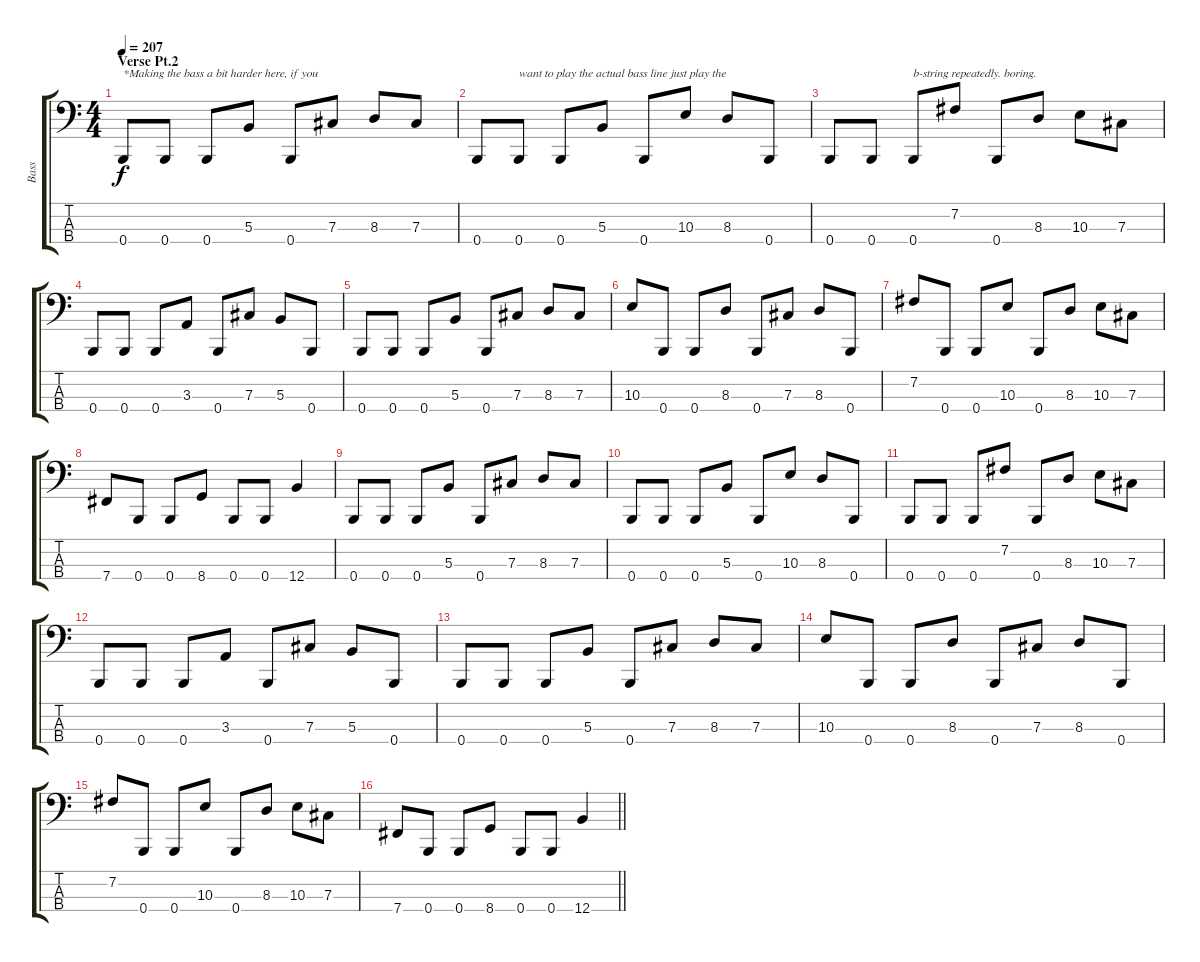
\track ("Bass" "Bass") {instrument electricbassfinger}
\staff {score tabs}
\tuning (E2 B1 Gb1 B0) {hide}
\ts (4 4)
\section ("" "Verse Pt.2")
\tempo 207
\clef f4
\ks c
0.4.8{txt "*Making the bass a bit harder here, if you " dy f} 0.4.8 0.4.8 5.3.8 0.4.8 7.3.8 8.3.8 7.3.8 |
0.4.8 0.4.8{txt "want to play the actual bass line just play the "} 0.4.8 5.3.8 0.4.8 10.3.8 8.3.8 0.4.8 |
0.4.8 0.4.8 0.4.8{txt "b-string repeatedly. boring."} 7.2.8 0.4.8 8.3.8 10.3.8 7.3.8 |
0.4.8 0.4.8 0.4.8 3.3.8 0.4.8 7.3.8 5.3.8 0.4.8 |
0.4.8 0.4.8 0.4.8 5.3.8 0.4.8 7.3.8 8.3.8 7.3.8 |
10.3.8 0.4.8 0.4.8 8.3.8 0.4.8 7.3.8 8.3.8 0.4.8 |
7.2.8 0.4.8 0.4.8 10.3.8 0.4.8 8.3.8 10.3.8 7.3.8 |
7.4.8 0.4.8 0.4.8 8.4.8 0.4.8 0.4.8 12.4.4 |
0.4.8 0.4.8 0.4.8 5.3.8 0.4.8 7.3.8 8.3.8 7.3.8 |
0.4.8 0.4.8 0.4.8 5.3.8 0.4.8 10.3.8 8.3.8 0.4.8 |
0.4.8 0.4.8 0.4.8 7.2.8 0.4.8 8.3.8 10.3.8 7.3.8 |
0.4.8 0.4.8 0.4.8 3.3.8 0.4.8 7.3.8 5.3.8 0.4.8 |
0.4.8 0.4.8 0.4.8 5.3.8 0.4.8 7.3.8 8.3.8 7.3.8 |
10.3.8 0.4.8 0.4.8 8.3.8 0.4.8 7.3.8 8.3.8 0.4.8 |
7.2.8 0.4.8 0.4.8 10.3.8 0.4.8 8.3.8 10.3.8 7.3.8 |
\barLineRight lightlight
7.4.8 0.4.8 0.4.8 8.4.8 0.4.8 0.4.8 12.4.4
